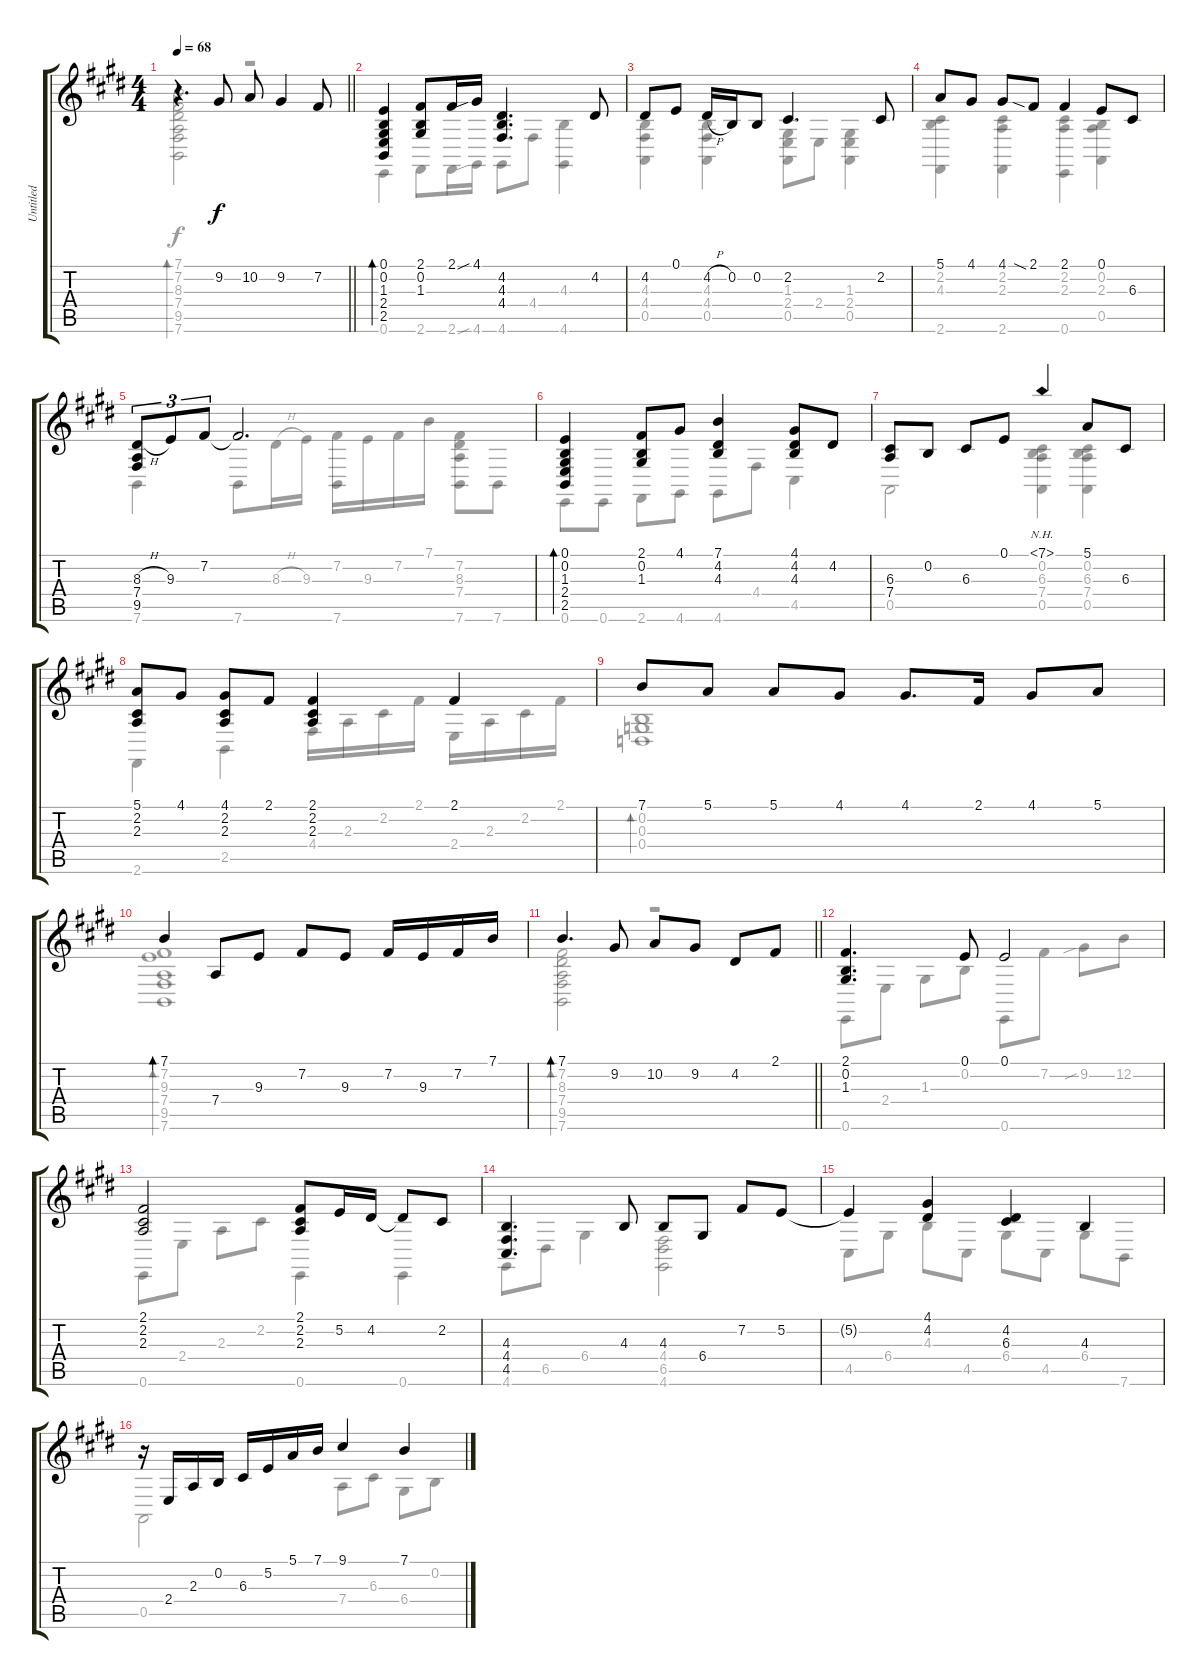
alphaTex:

\track ("Untitled" "Untitled") {instrument acousticgrandpiano}
\staff {score tabs}
\tuning (E4 B3 G3 D3 A2 E2) {hide}
\voice
\ts (4 4)
\tempo 68
\clef g2
\barLineRight lightlight
\ks c#minor
r.4{d dy f} 9.2.8 10.2.8 9.2.4 7.2.8 |
(0.1 0.2 1.3 2.4 2.5).4{bd 30} (2.1 0.2 1.3).8 2.1.16 4.1{sib}.16 (4.2 4.3 4.4).4{d} 4.2.8 |
4.2.8 0.1.8 4.2{h}.16 0.2.16 0.2.8 2.2.4{d} 2.2.8 |
5.1.8 4.1.8 4.1.8 2.1{sia}.8 2.1.4 0.1.8 6.3.8 |
(8.3{h} 7.4 9.5).8{tu (3 2)} 9.3.8{tu (3 2)} 7.2.8{tu (3 2)} 7.2{t}.2{d} |
(0.1 0.2 1.3 2.4 2.5).4{bd 30} (2.1 0.2 1.3).8 4.1.8 (7.1 4.2 4.3).4 (4.1 4.2 4.3).8 4.2.8 |
(6.3 7.4).8 0.2.8 6.3.8 0.1.8 7.1{nh}.4 5.1.8 6.3.8 |
(5.1 2.2 2.3).8 4.1.8 (4.1 2.2 2.3).8 2.1.8 (2.1 2.2 2.3).4 2.1.4 |
7.1.8 5.1.8 5.1.8 4.1.8 4.1.8{d} 2.1.16 4.1.8 5.1.8 |
7.1.4{bd 30} 7.4.8 9.3.8 7.2.8 9.3.8 7.2.16 9.3.16 7.2.16 7.1.16 |
\barLineRight lightlight
7.1.4{d bd 30} 9.2.8 10.2.8 9.2.8 4.2.8 2.1.8 |
(2.1 0.2 1.3).4{d} 0.1.8 0.1.2 |
(2.1 2.2 2.3).2 (2.1 2.2 2.3).8 5.2.16 4.2.16 4.2{t}.8 2.2.8 |
(4.3 4.4 4.5).4{d} 4.3.8 4.3.8 6.4.8 7.2.8 5.2.8 |
5.2{t}.4 (4.1 4.2).4 (4.2 6.3).4 4.3.4 |
r.16 2.4.16 2.3.16 0.2.16 6.3.16 5.2.16 5.1.16 7.1.16 9.1.4 7.1.4
\voice
\clef g2
\ottava regular
\simile none
\barLineRight lightlight
\ks c#minor
(7.1 7.2 8.3 7.4 9.5 7.6).2{bd 30 dy f} r.2 |
0.6.4 2.6.8 2.6.16 4.6{sib}.16 4.6.8 4.4.8 (4.3 4.6).4 |
(4.3 4.4 0.5).4 (4.3 4.4 0.5).4 (1.3 2.4 0.5).8 2.4.8 (1.3 2.4 0.5).4 |
(2.2 4.3 2.6).4 (2.2 2.3 2.6).4 (2.2 2.3 0.6).4 (0.2 2.3 0.5).4 |
7.6.4 7.6.8 8.3{h}.16 9.3.16 (7.2 7.6).16 9.3.16 7.2.16 7.1.16 (7.2 8.3 7.4 7.6).8 7.6.8 |
0.6.8 0.6.8 2.6.8 4.6.8 4.6.8 4.4.8 4.5.4 |
0.5.2 (0.2 6.3 7.4 0.5).4 (0.2 6.3 7.4 0.5).4 |
2.6.4 2.5.4 4.4.16 2.3.16 2.2.16 2.1.16 2.4.16 2.3.16 2.2.16 2.1.16 |
(0.2 0.3 0.4).1{bd 30} |
(7.2 9.3 7.4 9.5 7.6).1{bd 30} |
\barLineRight lightlight
(7.2 8.3 7.4 9.5 7.6).2{bd 30} r.2 |
0.6.8 2.4.8 1.3.8 0.2.8 0.6.8 7.2.8 9.2{sib}.8 12.2.8 |
0.6.8 2.4.8 2.3.8 2.2.8 0.6.4 0.6.4 |
4.6.8 6.5.8 6.4.4 (4.4 6.5 4.6).2 |
4.5.8 6.4.8 4.3.8 4.5.8 6.4.8 4.5.8 6.4.8 7.6.8 |
0.5.2 7.4.8 6.3.8 6.4.8 0.2.8
